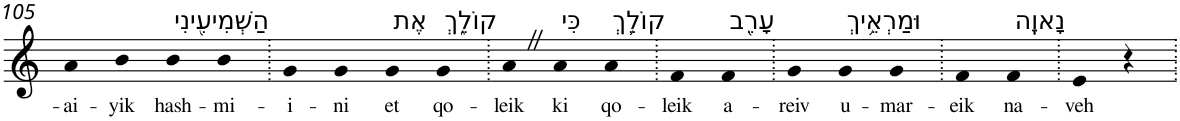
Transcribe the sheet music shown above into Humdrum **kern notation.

**kern	**text
*part1	*part1
*staff1	*staff1
*I"Piano	*
*I'Pno	*
!!LO:PB:g=z
*clefG2	*
*k[]	*
=105	=105
!	!LO:LY:b
4a	-ai-
!	!LO:LY:b
4b	-yik
!LO:TX:a:t=הַשְׁמִיעִ֖ינִי	!
!	!LO:LY:b
4b	hash-
!	!LO:LY:b
4b	-mi-
=106.	=106.
!	!LO:LY:b
4g	-i-
!	!LO:LY:b
4g	-ni
!LO:TX:a:t=אֶת	!
!	!LO:LY:b
4g	et
!LO:TX:a:t=קוֹלֵ֑ךְ	!
!	!LO:LY:b
4g	qo-
=107.	=107.
!	!LO:LY:b
4aZ	-leik
!LO:TX:a:t=כִּי	!
!	!LO:LY:b
4a	ki
!LO:TX:a:t=קוֹלֵ֥ךְ	!
!	!LO:LY:b
4a	qo-
=108.	=108.
!	!LO:LY:b
4f	-leik
!LO:TX:a:t=עָרֵ֖ב	!
!	!LO:LY:b
4f	a-
=109.	=109.
!	!LO:LY:b
4g	-reiv
!LO:TX:a:t=וּמַרְאֵ֥יךְ	!
!	!LO:LY:b
4g	u-
!	!LO:LY:b
4g	-mar-
=110.	=110.
!	!LO:LY:b
4f	-eik
!LO:TX:a:t=נָאוֶֽה	!
!	!LO:LY:b
4f	na-
=111.	=111.
!	!LO:LY:b
4e	-veh
4r	.
=.	=.
*-	*-
